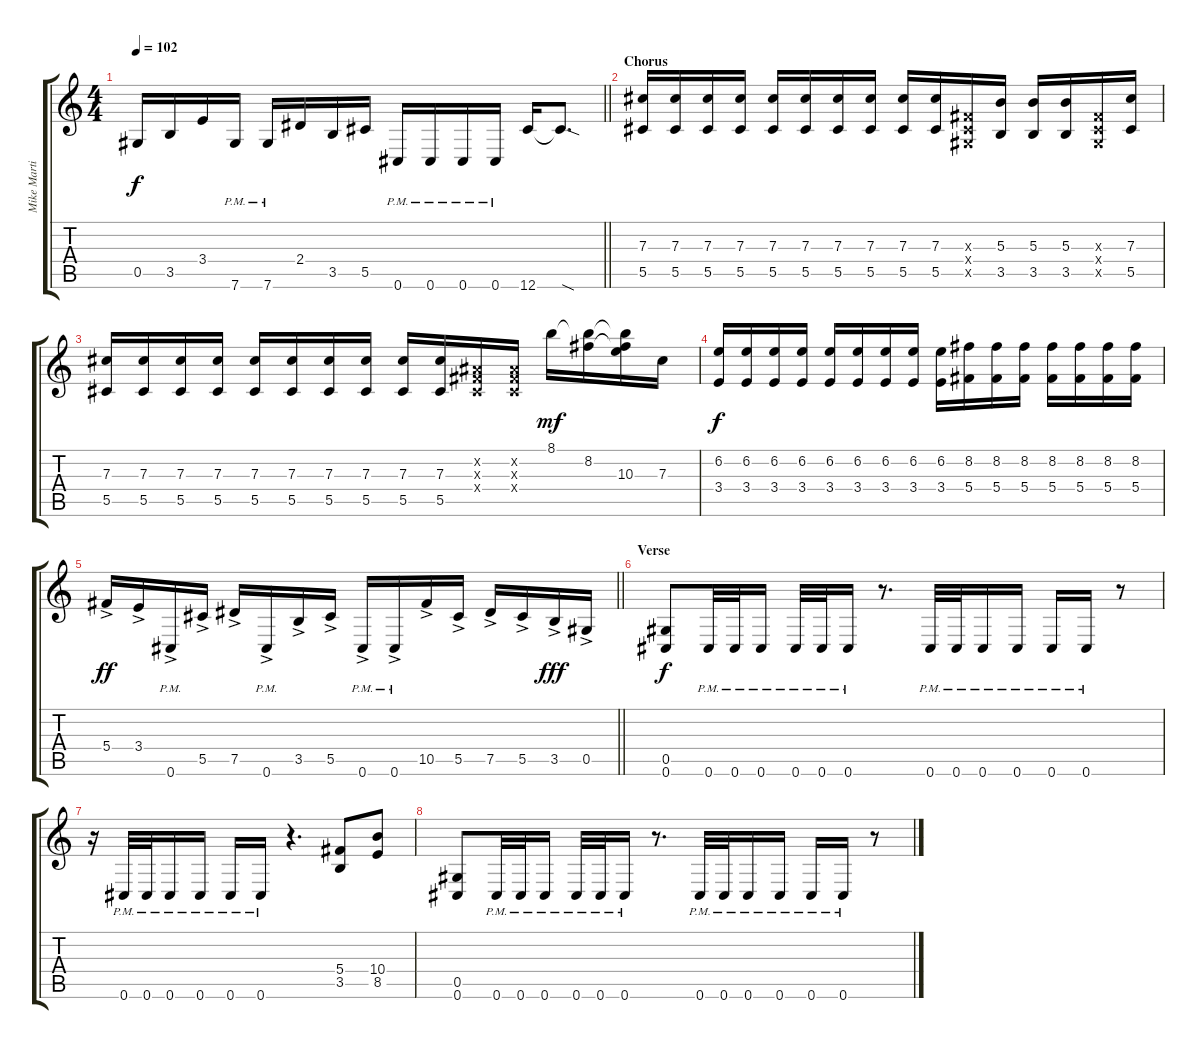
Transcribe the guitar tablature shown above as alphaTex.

\track ("Mike Martin" "Mike Marti") {instrument distortionguitar}
\staff {score tabs}
\tuning (Eb4 Bb3 Gb3 Db3 Ab2 Db2) {hide}
\ts (4 4)
\tempo 102
\clef g2
\barLineRight lightlight
\ks c
0.5.16{dy f} 3.5.16 3.4.16 7.6{pm}.16 7.6{pm}.16 2.4.16 3.5.16 5.5.16 0.6{pm}.16 0.6{pm}.16 0.6{pm}.16 0.6{pm}.16 12.6.16 12.6{sod t}.8{d} |
\section ("" "Chorus")
(7.3 5.5).16 (7.3 5.5).16 (7.3 5.5).16 (7.3 5.5).16 (7.3 5.5).16 (7.3 5.5).16 (7.3 5.5).16 (7.3 5.5).16 (7.3 5.5).16 (7.3 5.5).16 (0.3{x} 0.4{x} 0.5{x}).16 (5.3 3.5).16 (5.3 3.5).16 (5.3 3.5).16 (0.3{x} 0.4{x} 0.5{x}).16 (7.3 5.5).16 |
(7.3 5.5).16 (7.3 5.5).16 (7.3 5.5).16 (7.3 5.5).16 (7.3 5.5).16 (7.3 5.5).16 (7.3 5.5).16 (7.3 5.5).16 (7.3 5.5).16 (7.3 5.5).16 (0.2{x} 0.3{x} 0.4{x}).16 (0.2{x} 0.3{x} 0.4{x}).16 8.1.16{dy mf} (8.1{t} 8.2).16 (8.1{t} 8.2{t} 10.3).16 7.3.16 |
(6.2 3.4).16{dy f} (6.2 3.4).16 (6.2 3.4).16 (6.2 3.4).16 (6.2 3.4).16 (6.2 3.4).16 (6.2 3.4).16 (6.2 3.4).16 (6.2 3.4).16 (8.2 5.4).16 (8.2 5.4).16 (8.2 5.4).16 (8.2 5.4).16 (8.2 5.4).16 (8.2 5.4).16 (8.2 5.4).16 |
\barLineRight lightlight
5.4{ac}.16{dy ff} 3.4{ac}.16 0.6{ac pm}.16 5.5{ac}.16 7.5{ac}.16 0.6{ac pm}.16 3.5{ac}.16 5.5{ac}.16 0.6{ac pm}.16 0.6{ac pm}.16 10.5{ac}.16 5.5{ac}.16 7.5{ac}.16 5.5{ac}.16 3.5{ac}.16{dy fff} 0.5{ac}.16 |
\section ("" "Verse")
(0.5 0.6).8{dy f} 0.6{pm}.32 0.6{pm}.32 0.6{pm}.16 0.6{pm}.32 0.6{pm}.32 0.6{pm}.16 r.8{d} 0.6{pm}.32 0.6{pm}.32 0.6{pm}.16 0.6{pm}.16 0.6{pm}.16 0.6{pm}.16 r.8 |
r.16 0.6{pm}.32 0.6{pm}.32 0.6{pm}.16 0.6{pm}.16 0.6{pm}.16 0.6{pm}.16 r.4{d} (5.4 3.5).8 (10.4 8.5).8 |
(0.5 0.6).8 0.6{pm}.32 0.6{pm}.32 0.6{pm}.16 0.6{pm}.32 0.6{pm}.32 0.6{pm}.16 r.8{d} 0.6{pm}.32 0.6{pm}.32 0.6{pm}.16 0.6{pm}.16 0.6{pm}.16 0.6{pm}.16 r.8
